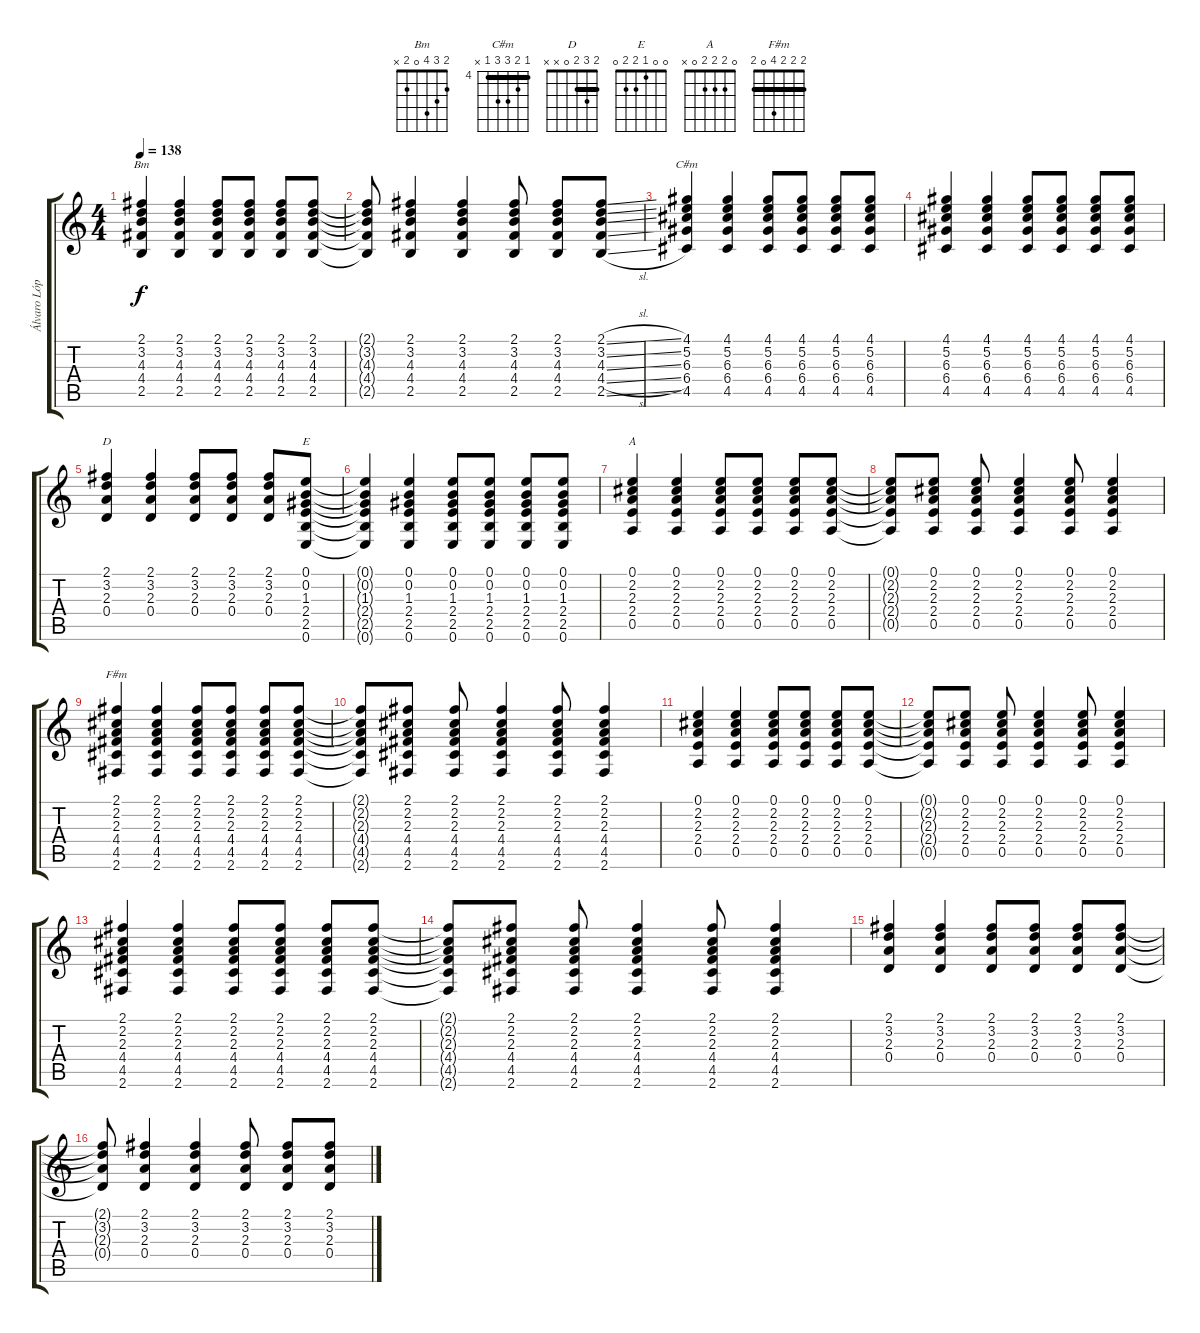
\track ("Álvaro López" "Álvaro Lóp") {instrument acousticguitarsteel}
\staff {score tabs}
\tuning (E4 B3 G3 D3 A2 E2) {hide}
\chord ("Bm" 2 3 4 0 2 x)
\chord ("C#m" 4 5 6 6 4 x) {firstfret 4 barre 4}
\chord ("D" 2 3 2 0 x x) {barre 2}
\chord ("E" 0 0 1 2 2 0)
\chord ("A" 0 2 2 2 0 x)
\chord ("F#m" 2 2 2 4 0 2) {barre 2}
\ts (4 4)
\tempo 138
\clef g2
\ks c
(2.1 3.2 4.3 4.4 2.5).4{ch "Bm" dy f} (2.1 3.2 4.3 4.4 2.5).4 (2.1 3.2 4.3 4.4 2.5).8 (2.1 3.2 4.3 4.4 2.5).8 (2.1 3.2 4.3 4.4 2.5).8 (2.1 3.2 4.3 4.4 2.5).8 |
(2.1{t} 3.2{t} 4.3{t} 4.4{t} 2.5{t}).8 (2.1 3.2 4.3 4.4 2.5).4 (2.1 3.2 4.3 4.4 2.5).4 (2.1 3.2 4.3 4.4 2.5).8 (2.1 3.2 4.3 4.4 2.5).8 (2.1{sl} 3.2{sl} 4.3{sl} 4.4{sl} 2.5{sl}).8 |
(4.1 5.2 6.3 6.4 4.5).4{ch "C#m"} (4.1 5.2 6.3 6.4 4.5).4 (4.1 5.2 6.3 6.4 4.5).8 (4.1 5.2 6.3 6.4 4.5).8 (4.1 5.2 6.3 6.4 4.5).8 (4.1 5.2 6.3 6.4 4.5).8 |
(4.1 5.2 6.3 6.4 4.5).4 (4.1 5.2 6.3 6.4 4.5).4 (4.1 5.2 6.3 6.4 4.5).8 (4.1 5.2 6.3 6.4 4.5).8 (4.1 5.2 6.3 6.4 4.5).8 (4.1 5.2 6.3 6.4 4.5).8 |
(2.1 3.2 2.3 0.4).4{ch "D"} (2.1 3.2 2.3 0.4).4 (2.1 3.2 2.3 0.4).8 (2.1 3.2 2.3 0.4).8 (2.1 3.2 2.3 0.4).8 (0.1 0.2 1.3 2.4 2.5 0.6).8{ch "E"} |
(0.1{t} 0.2{t} 1.3{t} 2.4{t} 2.5{t} 0.6{t}).4 (0.1 0.2 1.3 2.4 2.5 0.6).4 (0.1 0.2 1.3 2.4 2.5 0.6).8 (0.1 0.2 1.3 2.4 2.5 0.6).8 (0.1 0.2 1.3 2.4 2.5 0.6).8 (0.1 0.2 1.3 2.4 2.5 0.6).8 |
(0.1 2.2 2.3 2.4 0.5).4{ch "A"} (0.1 2.2 2.3 2.4 0.5).4 (0.1 2.2 2.3 2.4 0.5).8 (0.1 2.2 2.3 2.4 0.5).8 (0.1 2.2 2.3 2.4 0.5).8 (0.1 2.2 2.3 2.4 0.5).8 |
(0.1{t} 2.2{t} 2.3{t} 2.4{t} 0.5{t}).8 (0.1 2.2 2.3 2.4 0.5).8 (0.1 2.2 2.3 2.4 0.5).8 (0.1 2.2 2.3 2.4 0.5).4 (0.1 2.2 2.3 2.4 0.5).8 (0.1 2.2 2.3 2.4 0.5).4 |
(2.1 2.2 2.3 4.4 4.5 2.6).4{ch "F#m"} (2.1 2.2 2.3 4.4 4.5 2.6).4 (2.1 2.2 2.3 4.4 4.5 2.6).8 (2.1 2.2 2.3 4.4 4.5 2.6).8 (2.1 2.2 2.3 4.4 4.5 2.6).8 (2.1 2.2 2.3 4.4 4.5 2.6).8 |
(2.1{t} 2.2{t} 2.3{t} 4.4{t} 4.5{t} 2.6{t}).8 (2.1 2.2 2.3 4.4 4.5 2.6).8 (2.1 2.2 2.3 4.4 4.5 2.6).8 (2.1 2.2 2.3 4.4 4.5 2.6).4 (2.1 2.2 2.3 4.4 4.5 2.6).8 (2.1 2.2 2.3 4.4 4.5 2.6).4 |
(0.1 2.2 2.3 2.4 0.5).4 (0.1 2.2 2.3 2.4 0.5).4 (0.1 2.2 2.3 2.4 0.5).8 (0.1 2.2 2.3 2.4 0.5).8 (0.1 2.2 2.3 2.4 0.5).8 (0.1 2.2 2.3 2.4 0.5).8 |
(0.1{t} 2.2{t} 2.3{t} 2.4{t} 0.5{t}).8 (0.1 2.2 2.3 2.4 0.5).8 (0.1 2.2 2.3 2.4 0.5).8 (0.1 2.2 2.3 2.4 0.5).4 (0.1 2.2 2.3 2.4 0.5).8 (0.1 2.2 2.3 2.4 0.5).4 |
(2.1 2.2 2.3 4.4 4.5 2.6).4 (2.1 2.2 2.3 4.4 4.5 2.6).4 (2.1 2.2 2.3 4.4 4.5 2.6).8 (2.1 2.2 2.3 4.4 4.5 2.6).8 (2.1 2.2 2.3 4.4 4.5 2.6).8 (2.1 2.2 2.3 4.4 4.5 2.6).8 |
(2.1{t} 2.2{t} 2.3{t} 4.4{t} 4.5{t} 2.6{t}).8 (2.1 2.2 2.3 4.4 4.5 2.6).8 (2.1 2.2 2.3 4.4 4.5 2.6).8 (2.1 2.2 2.3 4.4 4.5 2.6).4 (2.1 2.2 2.3 4.4 4.5 2.6).8 (2.1 2.2 2.3 4.4 4.5 2.6).4 |
(2.1 3.2 2.3 0.4).4 (2.1 3.2 2.3 0.4).4 (2.1 3.2 2.3 0.4).8 (2.1 3.2 2.3 0.4).8 (2.1 3.2 2.3 0.4).8 (2.1 3.2 2.3 0.4).8 |
(2.1{t} 3.2{t} 2.3{t} 0.4{t}).8 (2.1 3.2 2.3 0.4).4 (2.1 3.2 2.3 0.4).4 (2.1 3.2 2.3 0.4).8 (2.1 3.2 2.3 0.4).8 (2.1 3.2 2.3 0.4).8
